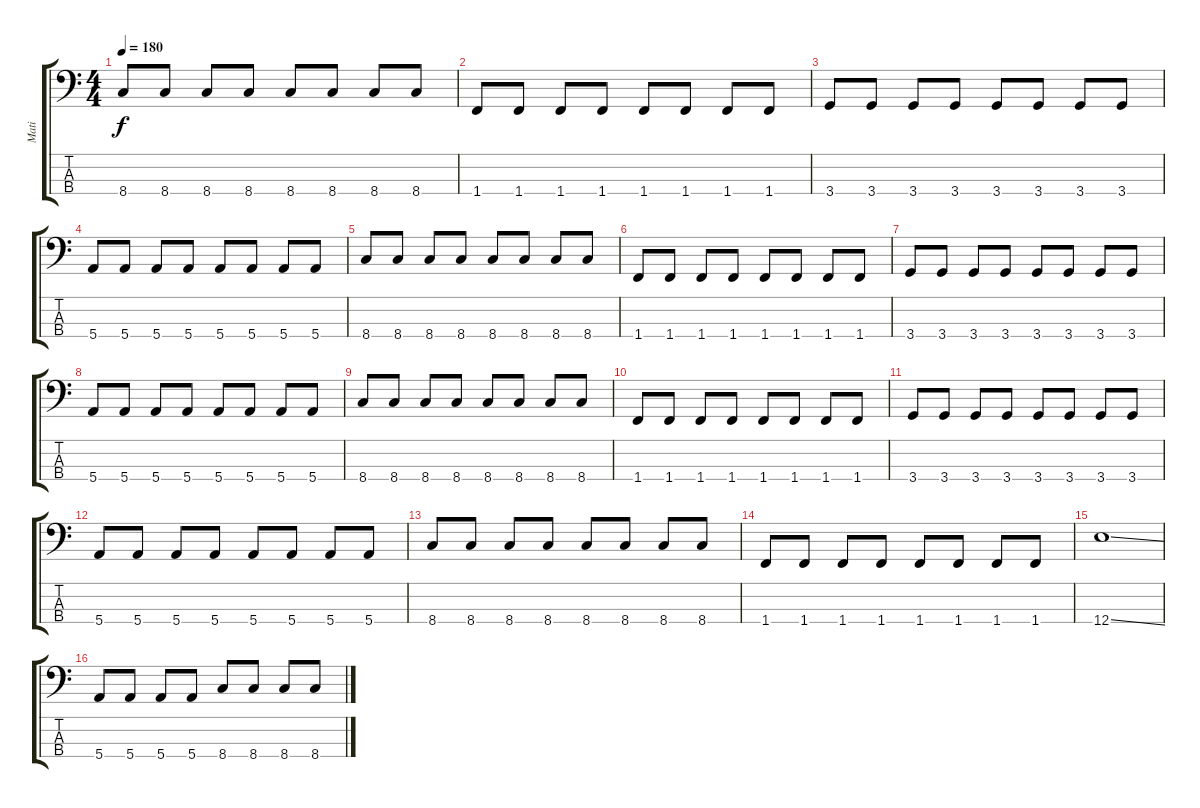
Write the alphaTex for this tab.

\track ("Mati" "Mati") {instrument electricbasspick}
\staff {score tabs}
\tuning (G2 D2 A1 E1) {hide}
\ts (4 4)
\tempo 180
\clef f4
\ks c
8.4.8{dy f} 8.4.8 8.4.8 8.4.8 8.4.8 8.4.8 8.4.8 8.4.8 |
1.4.8 1.4.8 1.4.8 1.4.8 1.4.8 1.4.8 1.4.8 1.4.8 |
3.4.8 3.4.8 3.4.8 3.4.8 3.4.8 3.4.8 3.4.8 3.4.8 |
5.4.8 5.4.8 5.4.8 5.4.8 5.4.8 5.4.8 5.4.8 5.4.8 |
8.4.8 8.4.8 8.4.8 8.4.8 8.4.8 8.4.8 8.4.8 8.4.8 |
1.4.8 1.4.8 1.4.8 1.4.8 1.4.8 1.4.8 1.4.8 1.4.8 |
3.4.8 3.4.8 3.4.8 3.4.8 3.4.8 3.4.8 3.4.8 3.4.8 |
5.4.8 5.4.8 5.4.8 5.4.8 5.4.8 5.4.8 5.4.8 5.4.8 |
8.4.8 8.4.8 8.4.8 8.4.8 8.4.8 8.4.8 8.4.8 8.4.8 |
1.4.8 1.4.8 1.4.8 1.4.8 1.4.8 1.4.8 1.4.8 1.4.8 |
3.4.8 3.4.8 3.4.8 3.4.8 3.4.8 3.4.8 3.4.8 3.4.8 |
5.4.8 5.4.8 5.4.8 5.4.8 5.4.8 5.4.8 5.4.8 5.4.8 |
8.4.8 8.4.8 8.4.8 8.4.8 8.4.8 8.4.8 8.4.8 8.4.8 |
1.4.8 1.4.8 1.4.8 1.4.8 1.4.8 1.4.8 1.4.8 1.4.8 |
12.4{ss}.1 |
5.4.8 5.4.8 5.4.8 5.4.8 8.4.8 8.4.8 8.4.8 8.4.8
